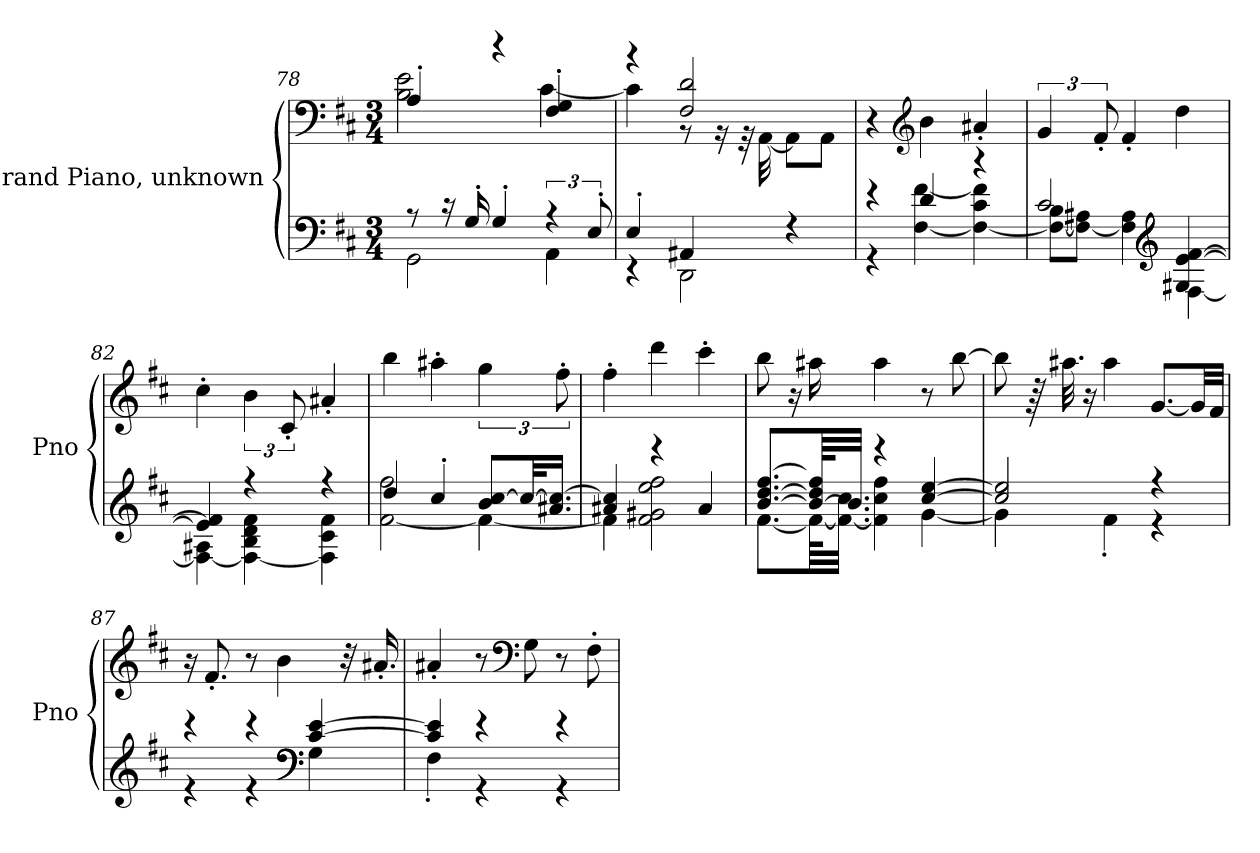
**kern	**kern
*part1	*part1
*staff2	*staff1
*I"Grand Piano, unknown	*
*I'Pno	*
!!LO:LB:g=z
*clefF4	*clefF4
*k[f#c#]	*k[f#c#]
*M3/4	*M3/4
=78	=78
*^	*^
8r	2GG\	4A'/	2B\ 2e\
16r	.	.	.
16G'/	.	.	.
4G'/	.	4r	.
6r	4AA\	4F#/' 4G/'	[4c#\
12E'/	.	.	.
=79	=79	=79	=79
4E'/	4r	4r	4c#\]
4AA#X/	2DD\	2F#/ 2d/	8r
.	.	.	16r
.	.	.	32r
.	.	.	[32AA\
4r	.	.	8AA\L]
.	.	.	8AA\J
*	*	*v	*v
=80	=80	=80
4r	4r	4r
*	*	*clefG2
4d/	[4F#\ [4f#\	4b\
4r	4F#\_ 4c#\ 4f#\]	4a#X'/
=81	=81	=81
2c#/	8F#\_ 8B\L	6g/
.	8F#\_ 8A#X\J	.
.	.	12f#'/
.	4F#\] 4A#\	4f#'/
*clefG2	*	*
4G#X/ [4e/ [4f#/	[4F#\	4dd\
=82	=82	=82
4e/] 4f#/]	4F#\_ 4A#X\	4cc#'\
4r	4F#\_ 4B\ 4d\ 4f#\	6b\
.	.	12c#'/
4r	4F#\] 4c#\ 4f#\	4a#X'/
!!LO:LB:g=z
=83	=83	=83
4dd/	[2f#\ 2ff#\	4bb\
4cc#'/	.	4aa#X'\
8b/ [8cc#/L	4f#\_	6gg\
32cc#/KL_	.	.
16.a#X/ 16.cc#/_JJ	.	.
.	.	12ff#'\
=84	=84	=84
4a#X/ 4cc#/]	4f#\]	4ff#'\
4r	2f#\ 2g#X\ 2ee\ 2ff#\	4ddd\
4a#/	.	4ccc#'\
=85	=85	=85
[8.b/ [8.dd/ [8.ff#/L	[8.f#\L	8bb\
.	.	16r
64b/_ 64dd/] 64ff#/]KLL	64f#\KLL_	16aa#X\
32.b/JJJ]	32.f#\_ 32.cc#\JJJ	.
4r	4f#\] 4cc#\ 4ff#\	4aa#\
[4cc#/ [4ee/	[4g\	8r
.	.	[8bb\
=86	=86	=86
2cc#/] 2ee/]	4g\]	8bb\]
.	.	64r
.	.	32.aa#X\
.	.	16r
.	4f#'\	4aa#\
4r	4r	[8.g/L
.	.	32g/LL]
.	.	32f#/JJJ
=87	=87	=87
4r	4r	16r
.	.	8.f#'/
4r	4r	8r
.	.	4b\
*clefF4	*	*
[4c#/ [4e/	4G\	.
.	.	32r
.	.	16.a#X'/
!!LO:LB:g=z
=88	=88	=88
4c#/] 4e/]	4F#'\	4a#X'/
4r	4r	8r
*	*	*clefF4
.	.	8G\
4r	4r	8r
.	.	8F#'\
*v	*v	*
=	=
*-	*-
